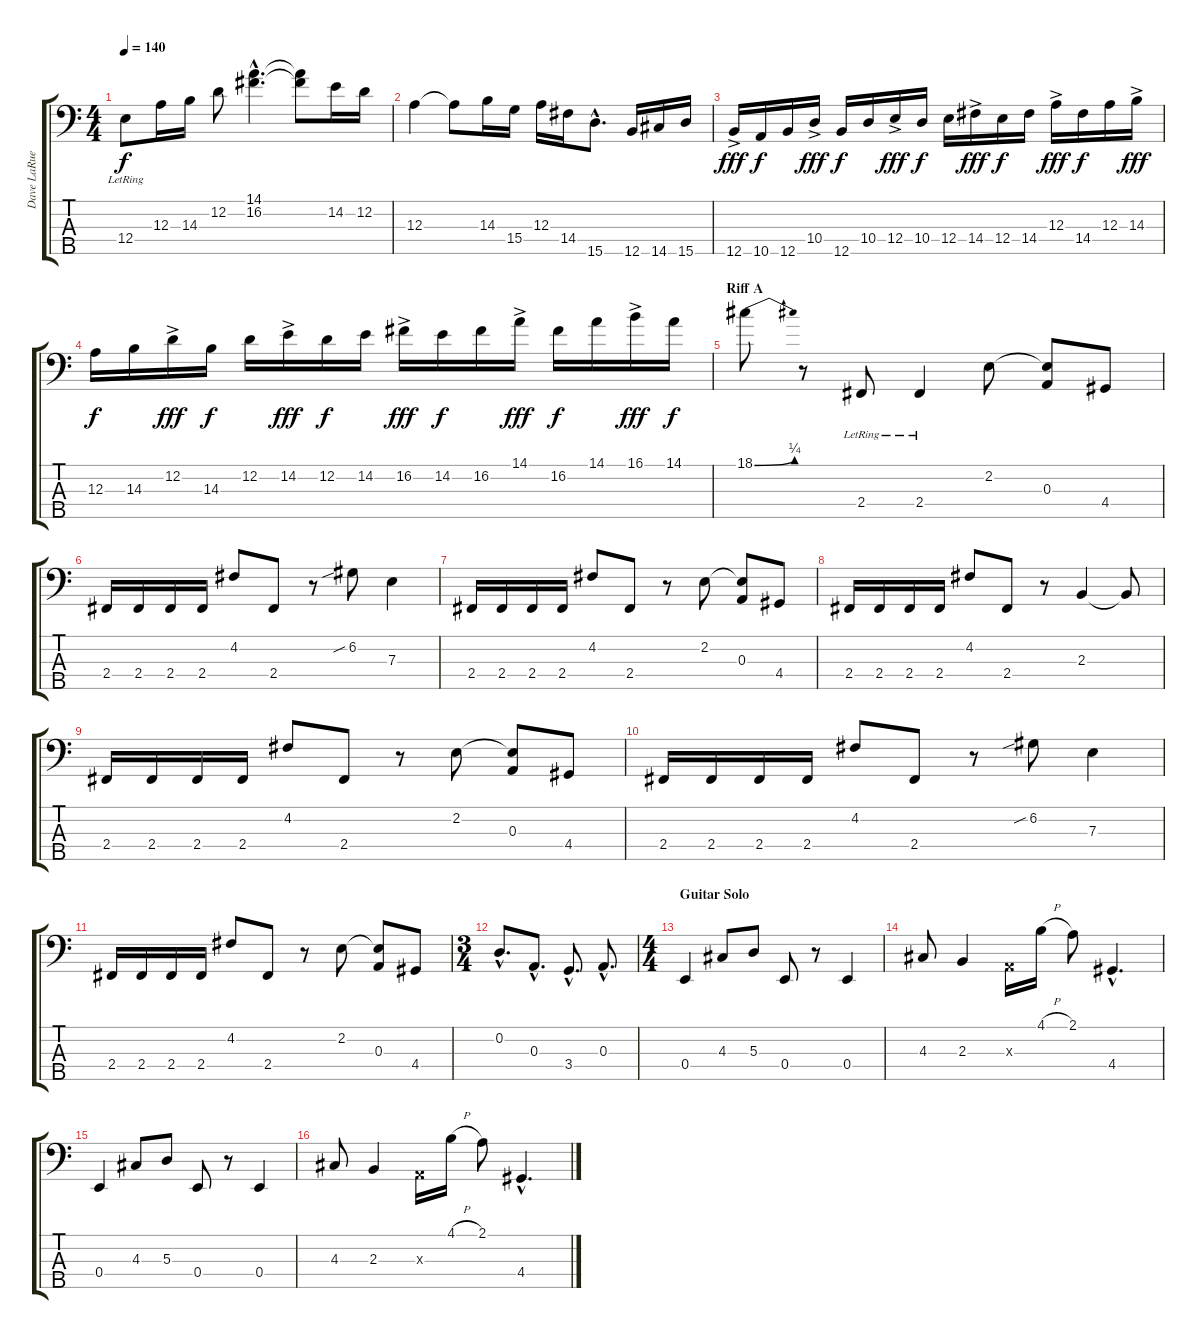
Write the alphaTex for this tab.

\track ("Dave LaRue Bass 5 Strings" "Dave LaRue") {instrument electricbassfinger}
\staff {score tabs}
\tuning (G2 D2 A1 E1 B0) {hide}
\ts (4 4)
\tempo 140
\clef f4
\ks c
12.4{lr}.8{dy f} 12.3.16 14.3.16 12.2.8 (14.1{hac} 16.2{hac}).4{d} (14.1{t} 16.2{t}).8 14.2.16 12.2.16 |
12.3.4 12.3{t}.8 14.3.16 15.4.16 12.3.16 14.4.16 15.5{hac}.8{d} 12.5.16 14.5.16 15.5.16 |
12.5{ac}.16{dy fff} 10.5.16{dy f} 12.5.16 10.4{ac}.16{dy fff} 12.5.16{dy f} 10.4.16 12.4{ac}.16{dy fff} 10.4.16{dy f} 12.4.16 14.4{ac}.16{dy fff} 12.4.16{dy f} 14.4.16 12.3{ac}.16{dy fff} 14.4.16{dy f} 12.3.16 14.3{ac}.16{dy fff} |
12.3.16{dy f} 14.3.16 12.2{ac}.16{dy fff} 14.3.16{dy f} 12.2.16 14.2{ac}.16{dy fff} 12.2.16{dy f} 14.2.16 16.2{ac}.16{dy fff} 14.2.16{dy f} 16.2.16 14.1{ac}.16{dy fff} 16.2.16{dy f} 14.1.16 16.1{ac}.16{dy fff} 14.1.16{dy f} |
\section ("" "Riff A")
18.1{be (bend 0 0 60 1)}.8 r.8 2.4{lr}.8 2.4{lr}.4 2.2.8 (2.2{t} 0.3).8 4.4.8 |
2.4.16 2.4.16 2.4.16 2.4.16 4.2.8 2.4.8 r.8 6.2{sib}.8 7.3.4 |
2.4.16 2.4.16 2.4.16 2.4.16 4.2.8 2.4.8 r.8 2.2.8 (2.2{t} 0.3).8 4.4.8 |
2.4.16 2.4.16 2.4.16 2.4.16 4.2.8 2.4.8 r.8 2.3.4 2.3{t}.8 |
2.4.16 2.4.16 2.4.16 2.4.16 4.2.8 2.4.8 r.8 2.2.8 (2.2{t} 0.3).8 4.4.8 |
2.4.16 2.4.16 2.4.16 2.4.16 4.2.8 2.4.8 r.8 6.2{sib}.8 7.3.4 |
2.4.16 2.4.16 2.4.16 2.4.16 4.2.8 2.4.8 r.8 2.2.8 (2.2{t} 0.3).8 4.4.8 |
\ts (3 4)
0.2{hac}.8{d} 0.3{hac}.8{d} 3.4{hac}.8{d} 0.3{hac}.8{d} |
\ts (4 4)
\section ("" "Guitar Solo")
0.4.4{volume 10 instrument slapbass1} 4.3.8 5.3.8 0.4.8 r.8 0.4.4 |
4.3.8 2.3.4 0.3{x}.16 4.1{h}.16 2.1.8 4.4{hac}.4{d} |
0.4.4{instrument slapbass1} 4.3.8 5.3.8 0.4.8 r.8 0.4.4 |
4.3.8 2.3.4 0.3{x}.16 4.1{h}.16 2.1.8 4.4{hac}.4{d}
